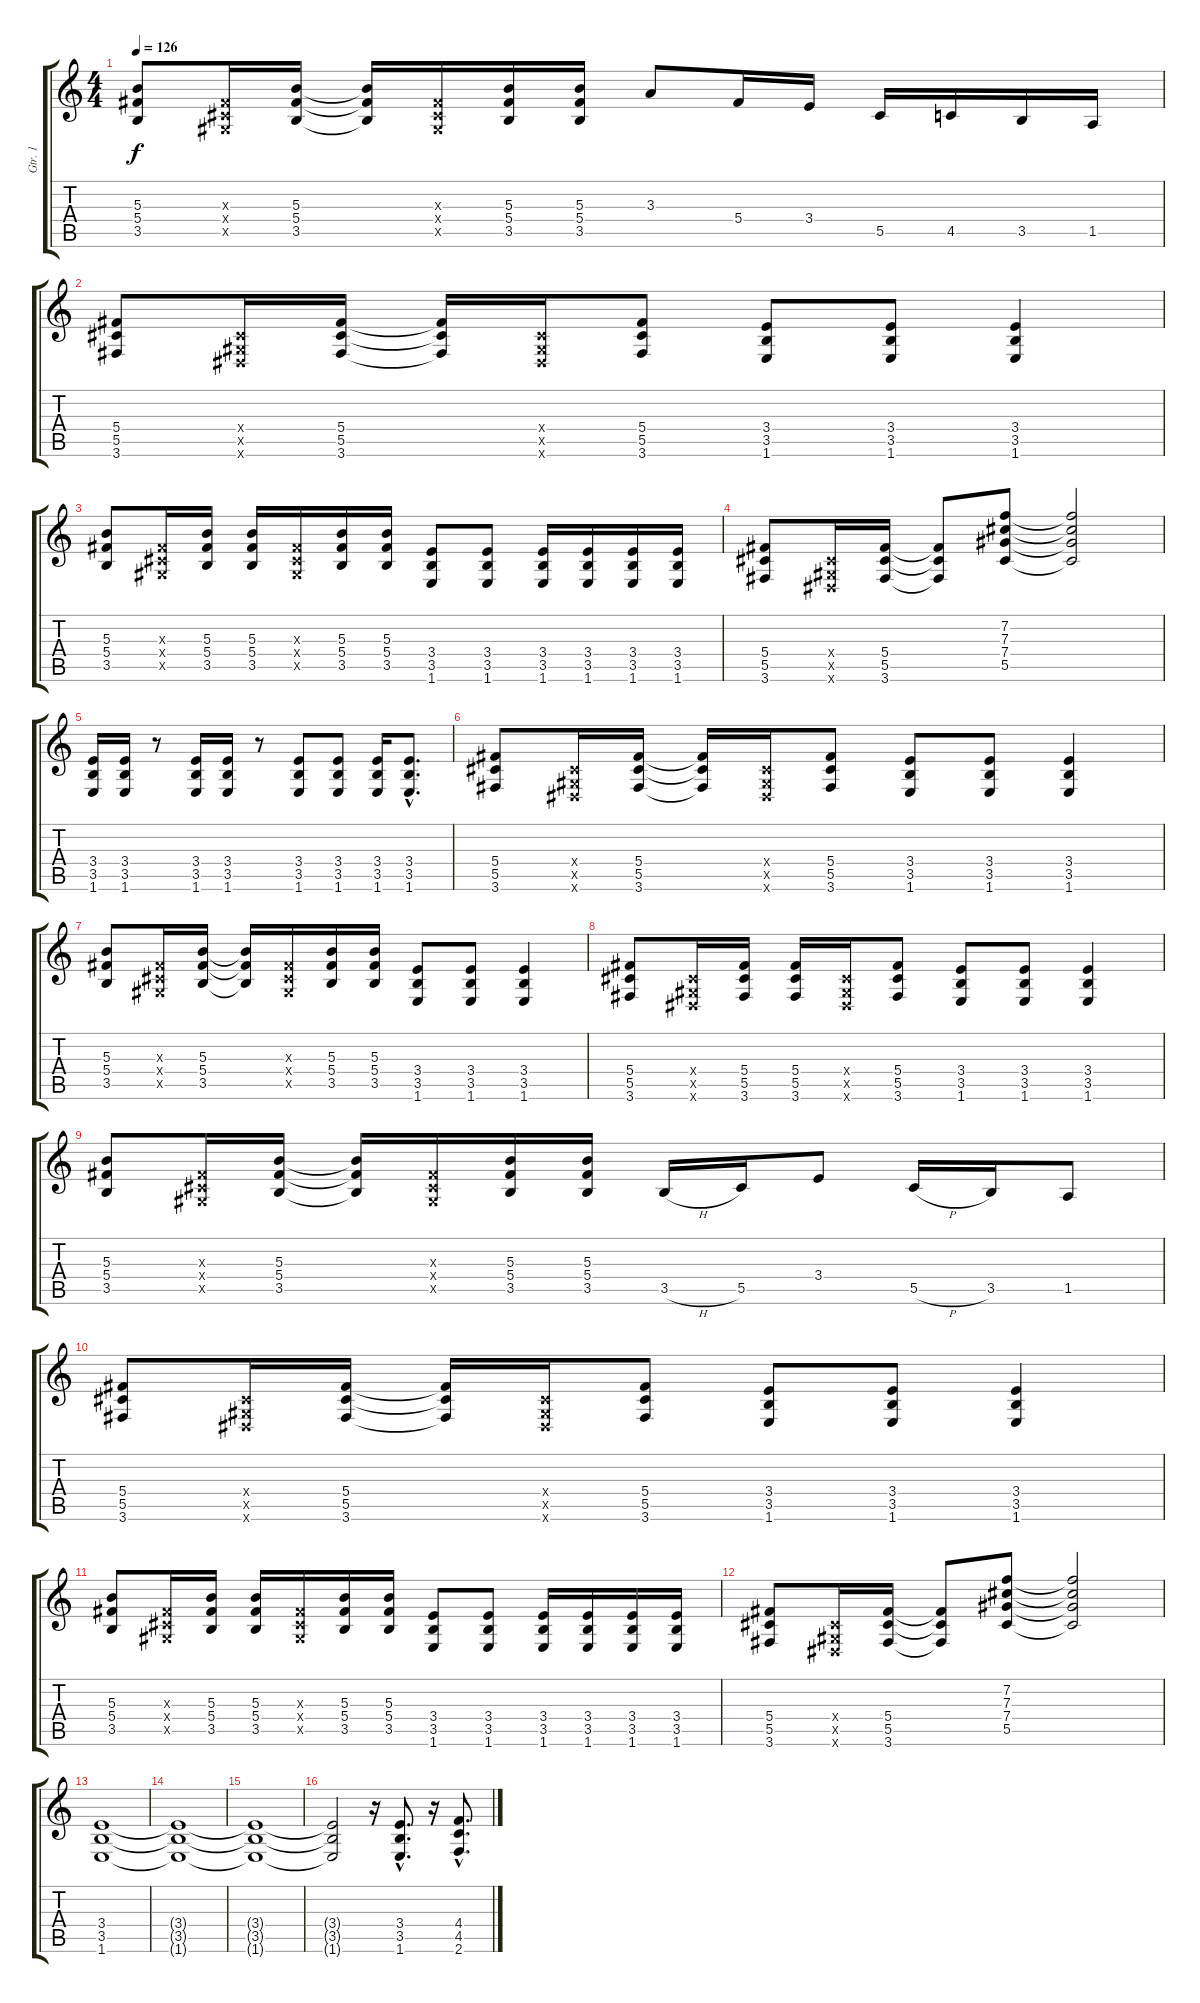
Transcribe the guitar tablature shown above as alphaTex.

\track ("Gtr. 1" "Gtr. 1") {instrument distortionguitar}
\staff {score tabs}
\tuning (Eb4 Bb3 Gb3 Db3 Ab2 Eb2) {hide}
\ts (4 4)
\tempo 126
\clef g2
\ks c
(5.3 5.4 3.5).8{dy f} (0.3{x} 0.4{x} 0.5{x}).16 (5.3 5.4 3.5).16 (5.3{t} 5.4{t} 3.5{t}).16 (0.3{x} 0.4{x} 0.5{x}).16 (5.3 5.4 3.5).16 (5.3 5.4 3.5).16 3.3.8 5.4.16 3.4.16 5.5.16 4.5.16 3.5.16 1.5.16 |
(5.4 5.5 3.6).8 (0.4{x} 0.5{x} 0.6{x}).16 (5.4 5.5 3.6).16 (5.4{t} 5.5{t} 3.6{t}).16 (0.4{x} 0.5{x} 0.6{x}).16 (5.4 5.5 3.6).8 (3.4 3.5 1.6).8 (3.4 3.5 1.6).8 (3.4 3.5 1.6).4 |
(5.3 5.4 3.5).8 (0.3{x} 0.4{x} 0.5{x}).16 (5.3 5.4 3.5).16 (5.3 5.4 3.5).16 (0.3{x} 0.4{x} 0.5{x}).16 (5.3 5.4 3.5).16 (5.3 5.4 3.5).16 (3.4 3.5 1.6).8 (3.4 3.5 1.6).8 (3.4 3.5 1.6).16 (3.4 3.5 1.6).16 (3.4 3.5 1.6).16 (3.4 3.5 1.6).16 |
(5.4 5.5 3.6).8 (0.4{x} 0.5{x} 0.6{x}).16 (5.4 5.5 3.6).16 (5.4{t} 5.5{t} 3.6{t}).8 (7.2 7.3 7.4 5.5).8 (7.2{t} 7.3{t} 7.4{t} 5.5{t}).2 |
(3.4 3.5 1.6).16 (3.4 3.5 1.6).16 r.8 (3.4 3.5 1.6).16 (3.4 3.5 1.6).16 r.8 (3.4 3.5 1.6).8 (3.4 3.5 1.6).8 (3.4 3.5 1.6).16 (3.4{hac} 3.5{hac} 1.6{hac}).8{d} |
(5.4 5.5 3.6).8 (0.4{x} 0.5{x} 0.6{x}).16 (5.4 5.5 3.6).16 (5.4{t} 5.5{t} 3.6{t}).16 (0.4{x} 0.5{x} 0.6{x}).16 (5.4 5.5 3.6).8 (3.4 3.5 1.6).8 (3.4 3.5 1.6).8 (3.4 3.5 1.6).4 |
(5.3 5.4 3.5).8 (0.3{x} 0.4{x} 0.5{x}).16 (5.3 5.4 3.5).16 (5.3{t} 5.4{t} 3.5{t}).16 (0.3{x} 0.4{x} 0.5{x}).16 (5.3 5.4 3.5).16 (5.3 5.4 3.5).16 (3.4 3.5 1.6).8 (3.4 3.5 1.6).8 (3.4 3.5 1.6).4 |
(5.4 5.5 3.6).8 (0.4{x} 0.5{x} 0.6{x}).16 (5.4 5.5 3.6).16 (5.4 5.5 3.6).16 (0.4{x} 0.5{x} 0.6{x}).16 (5.4 5.5 3.6).8 (3.4 3.5 1.6).8 (3.4 3.5 1.6).8 (3.4 3.5 1.6).4 |
(5.3 5.4 3.5).8 (0.3{x} 0.4{x} 0.5{x}).16 (5.3 5.4 3.5).16 (5.3{t} 5.4{t} 3.5{t}).16 (0.3{x} 0.4{x} 0.5{x}).16 (5.3 5.4 3.5).16 (5.3 5.4 3.5).16 3.5{h}.16 5.5.16 3.4.8 5.5{h}.16 3.5.16 1.5.8 |
(5.4 5.5 3.6).8 (0.4{x} 0.5{x} 0.6{x}).16 (5.4 5.5 3.6).16 (5.4{t} 5.5{t} 3.6{t}).16 (0.4{x} 0.5{x} 0.6{x}).16 (5.4 5.5 3.6).8 (3.4 3.5 1.6).8 (3.4 3.5 1.6).8 (3.4 3.5 1.6).4 |
(5.3 5.4 3.5).8 (0.3{x} 0.4{x} 0.5{x}).16 (5.3 5.4 3.5).16 (5.3 5.4 3.5).16 (0.3{x} 0.4{x} 0.5{x}).16 (5.3 5.4 3.5).16 (5.3 5.4 3.5).16 (3.4 3.5 1.6).8 (3.4 3.5 1.6).8 (3.4 3.5 1.6).16 (3.4 3.5 1.6).16 (3.4 3.5 1.6).16 (3.4 3.5 1.6).16 |
(5.4 5.5 3.6).8 (0.4{x} 0.5{x} 0.6{x}).16 (5.4 5.5 3.6).16 (5.4{t} 5.5{t} 3.6{t}).8 (7.2 7.3 7.4 5.5).8 (7.2{t} 7.3{t} 7.4{t} 5.5{t}).2 |
(3.4 3.5 1.6).1 |
(3.4{t} 3.5{t} 1.6{t}).1 |
(3.4{t} 3.5{t} 1.6{t}).1 |
(3.4{t} 3.5{t} 1.6{t}).2 r.16 (3.4{hac} 3.5{hac} 1.6{hac}).8{d} r.16 (4.4{hac} 4.5{hac} 2.6{hac}).8{d}
